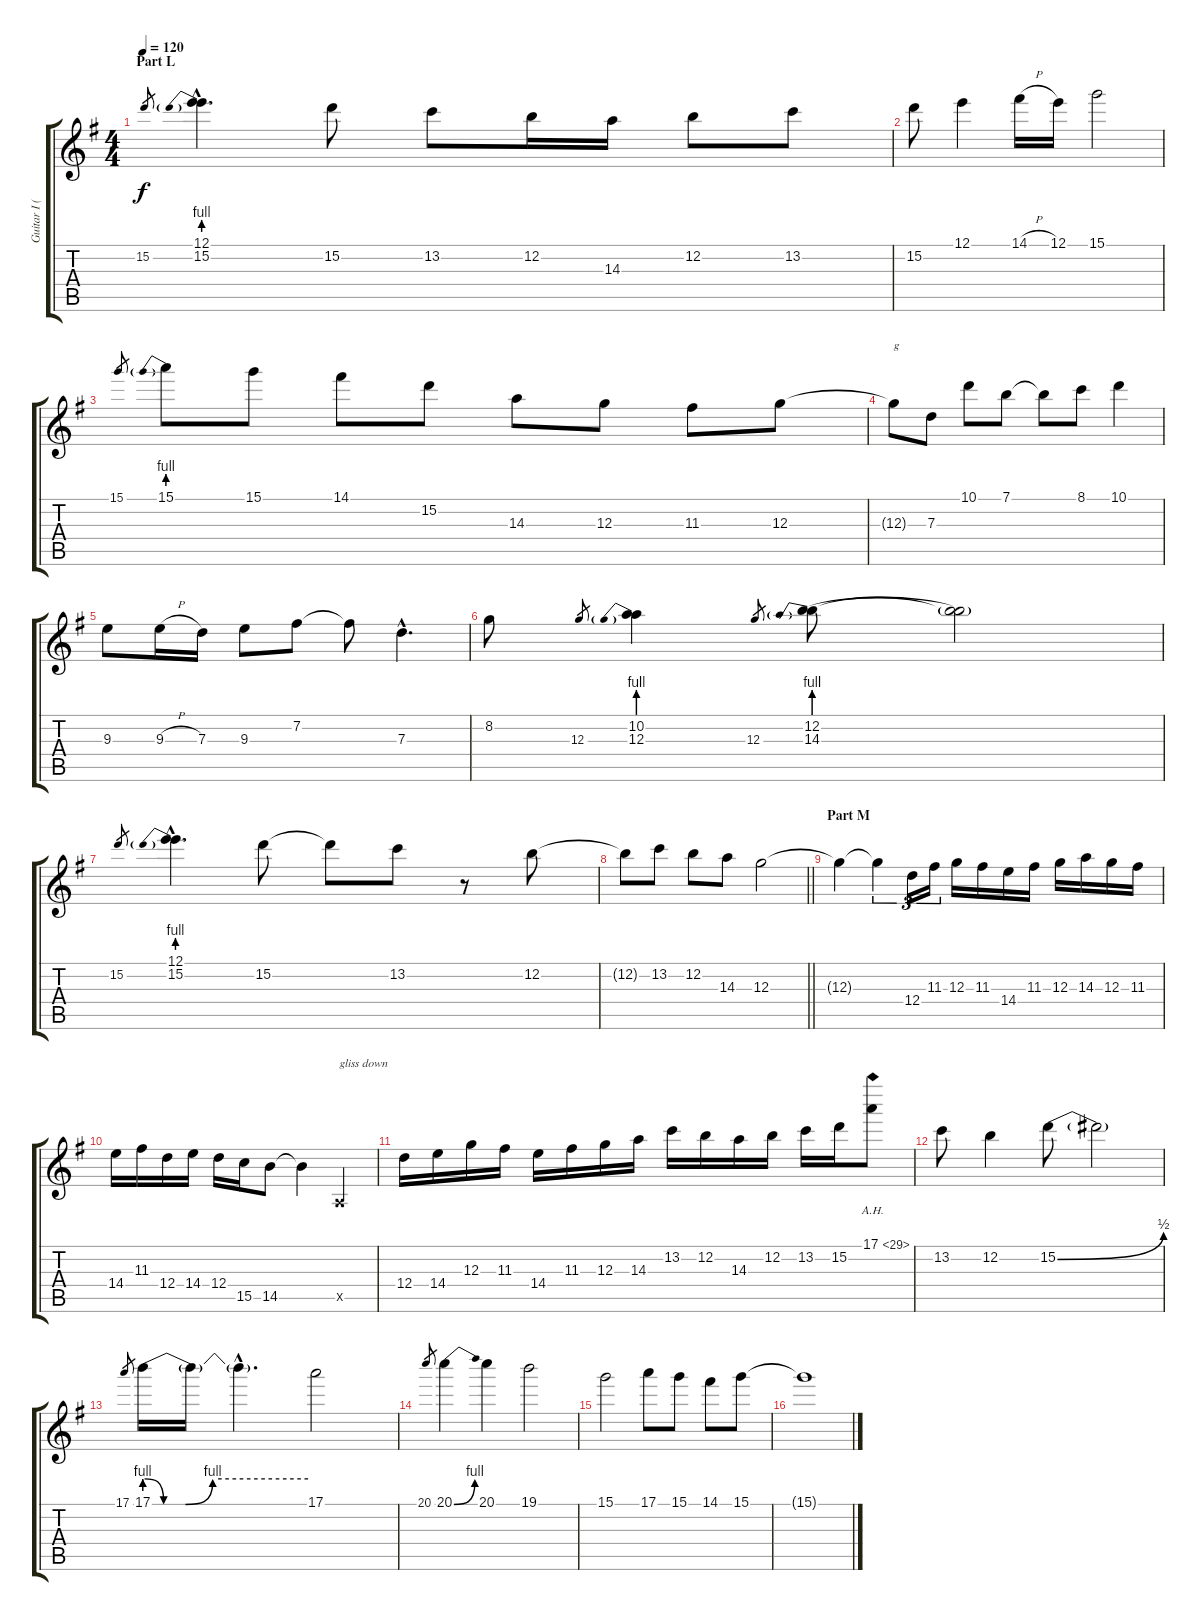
\track ("Guitar I (Hisashi)" "Guitar I (") {instrument distortionguitar}
\staff {score tabs}
\tuning (E4 B3 G3 D3 A2 E2) {hide}
\ts (4 4)
\section ("" "Part L")
\tempo 120
\clef g2
\ks g
15.2.8{gr dy f} (12.1{hac} 15.2{be (prebend 0 4 60 4) hac}).4{d} 15.2.8 13.2.8 12.2.16 14.3.16 12.2.8 13.2.8 |
15.2.8 12.1.4 14.1{h}.16 12.1.16 15.1.2 |
15.1.8{gr} 15.1{be (prebend 0 4 60 4)}.8 15.1.8 14.1.8 15.2.8 14.3.8 12.3.8 11.3.8 12.3.8 |
12.3{t}.8{txt "g"} 7.3.8 10.1.8 7.1.8 7.1{t}.8 8.1.8 10.1.4 |
9.3.8 9.3{h}.16 7.3.16 9.3.8 7.2.8 7.2{t}.8 7.3{hac}.4{d} |
8.2.8 12.3.8{gr} (10.2 12.3{be (prebend 0 4 60 4)}).4 12.3.8{gr} (12.2 14.3{be (prebend 0 4 60 4)}).8 (12.2{t} 14.3{t}).2 |
15.2.8{gr} (12.1{hac} 15.2{be (prebend 0 4 60 4) hac}).4{d} 15.2.8 15.2{t}.8 13.2.8 r.8 12.2.8 |
\barLineRight lightlight
12.2{t}.8 13.2.8 12.2.8 14.3.8 12.3.2 |
\section ("" "Part M")
12.3{t}.4 12.3{t}.4{tu (3 2)} 12.4.16{tu (3 2)} 11.3.16{tu (3 2)} 12.3.16 11.3.16 14.4.16 11.3.16 12.3.16 14.3.16 12.3.16 11.3.16 |
14.4.16 11.3.16 12.4.16 14.4.16 12.4.16 15.5.16 14.5.8 14.5{t}.4 0.5{x}.4{txt "gliss down"} |
12.4.16 14.4.16 12.3.16 11.3.16 14.4.16 11.3.16 12.3.16 14.3.16 13.2.16 12.2.16 14.3.16 12.2.16 13.2.16 15.2.16 17.1{ah 12}.8 |
13.2.8 12.2.4 15.2{be (bend 0 0 60 2)}.8 15.2{t}.2 |
17.1.8{gr} 17.1{be (custom 0 4 7 0 15 0 25 4 60 4)}.16 17.1{t}.16 17.1{hac t}.4{d} 17.1.2 |
20.1.8{gr} 20.1{be (bend 0 0 60 4)}.4 20.1.4 19.1.2 |
15.1.2 17.1.8 15.1.8 14.1.8 15.1.8 |
15.1{t}.1
